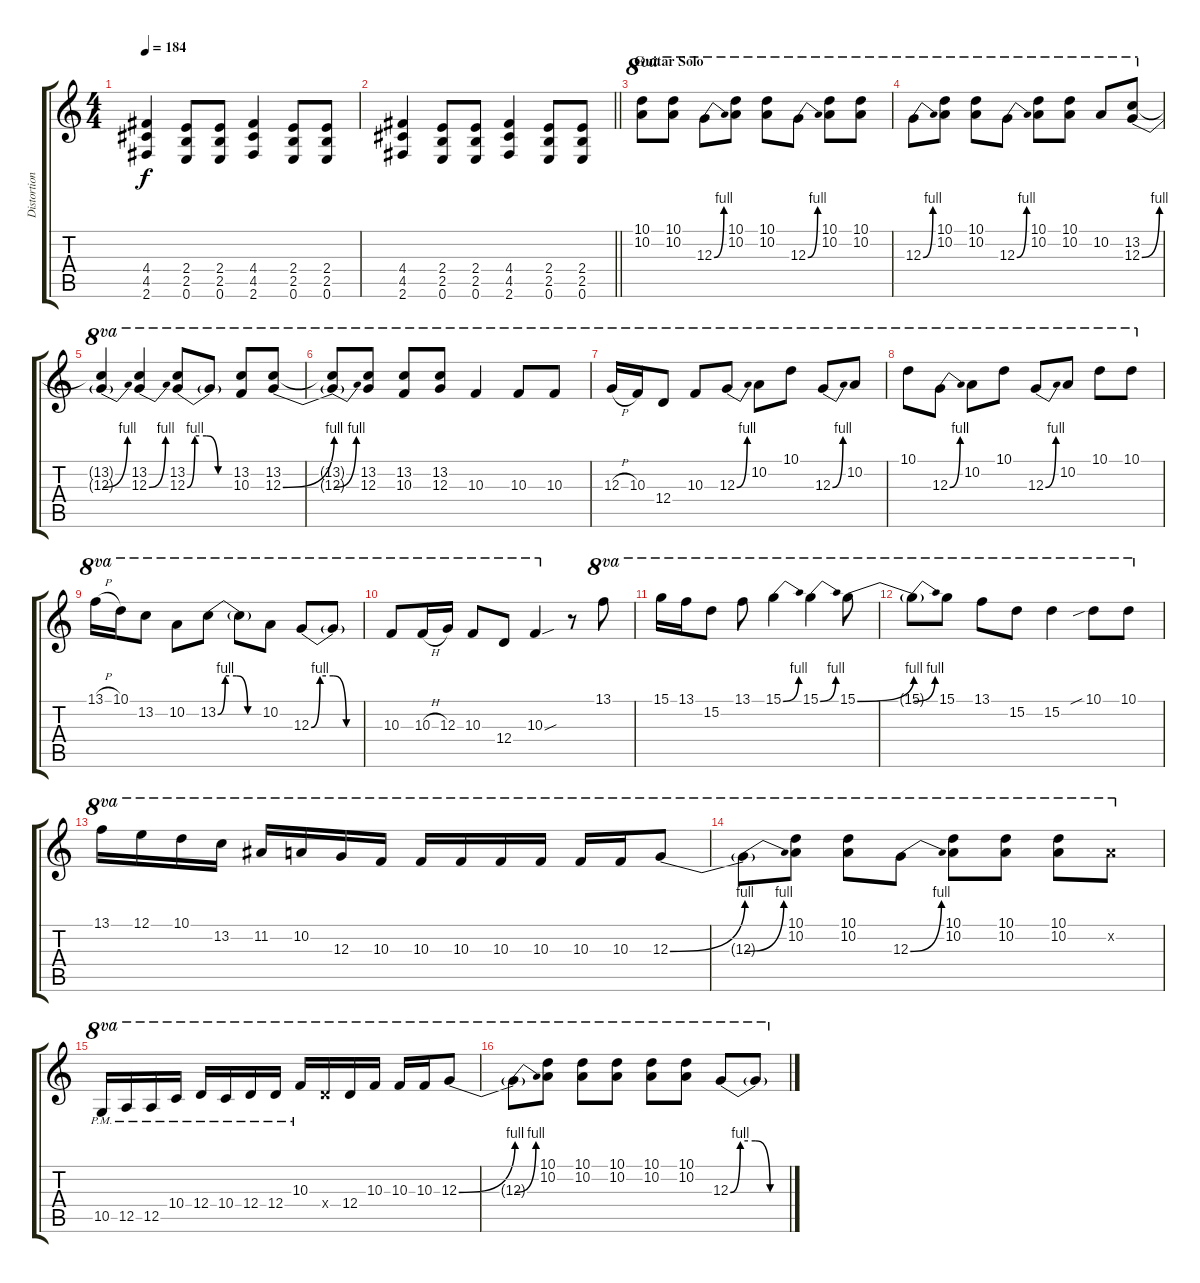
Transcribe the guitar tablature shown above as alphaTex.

\track ("Distortion Guitar" "Distortion") {instrument overdrivenguitar}
\staff {score tabs}
\tuning (E4 B3 G3 D3 A2 E2) {hide}
\ts (4 4)
\tempo 184
\clef g2
\ks c
(4.4 4.5 2.6).4{dy f} (2.4 2.5 0.6).8 (2.4 2.5 0.6).8 (4.4 4.5 2.6).4 (2.4 2.5 0.6).8 (2.4 2.5 0.6).8 |
\barLineRight lightlight
(4.4 4.5 2.6).4 (2.4 2.5 0.6).8 (2.4 2.5 0.6).8 (4.4 4.5 2.6).4 (2.4 2.5 0.6).8 (2.4 2.5 0.6).8 |
\section ("" "Guitar Solo")
(10.1 10.2).8{ot 8va} (10.1 10.2).8{ot 8va} 12.3{be (bend 0 0 60 4)}.8{ot 8va} (10.1 10.2).8{ot 8va} (10.1 10.2).8{ot 8va} 12.3{be (bend 0 0 60 4)}.8{ot 8va} (10.1 10.2).8{ot 8va} (10.1 10.2).8{ot 8va} |
12.3{be (bend 0 0 60 4)}.8{ot 8va} (10.1 10.2).8{ot 8va} (10.1 10.2).8{ot 8va} 12.3{be (bend 0 0 60 4)}.8{ot 8va} (10.1 10.2).8{ot 8va} (10.1 10.2).8{ot 8va} 10.2.8{ot 8va} (13.2 12.3{be (bend 0 0 60 4)}).8{ot 8va} |
(13.2{t} 12.3{be (bend 0 0 60 4) t}).4{ot 8va} (13.2 12.3{be (bend 0 0 60 4)}).4{ot 8va} (13.2 12.3{be (custom 0 0 10 4 25 4 40 0 60 0)}).8{ot 8va} 12.3{t}.8{ot 8va} (13.2 10.3).8{ot 8va} (13.2 12.3{be (bend 0 0 60 4)}).8{ot 8va} |
(13.2{t} 12.3{be (bend 0 0 60 4) t}).8{ot 8va} (13.2 12.3).8{ot 8va} (13.2 10.3).8{ot 8va} (13.2 12.3).8{ot 8va} 10.3.4{ot 8va} 10.3.8{ot 8va} 10.3.8{ot 8va} |
12.3{h}.16{ot 8va} 10.3.16{ot 8va} 12.4.8{ot 8va} 10.3.8{ot 8va} 12.3{be (bend 0 0 60 4)}.8{ot 8va} 10.2.8{ot 8va} 10.1.8{ot 8va} 12.3{be (bend 0 0 60 4)}.8{ot 8va} 10.2.8{ot 8va} |
10.1.8{ot 8va} 12.3{be (bend 0 0 60 4)}.8{ot 8va} 10.2.8{ot 8va} 10.1.8{ot 8va} 12.3{be (bend 0 0 60 4)}.8{ot 8va} 10.2.8{ot 8va} 10.1.8{ot 8va} 10.1.8{ot 8va} |
13.1{h}.16{ot 8va} 10.1.16{ot 8va} 13.2.8{ot 8va} 10.2.8{ot 8va} 13.2{be (custom 0 0 10 4 25 4 40 0 60 0)}.8{ot 8va} 13.2{t}.8{ot 8va} 10.2.8{ot 8va} 12.3{be (custom 0 0 10 4 25 4 40 0 60 0)}.8{ot 8va} 12.3{t}.8{ot 8va} |
10.3.8{ot 8va} 10.3{h}.16{ot 8va} 12.3.16{ot 8va} 10.3.8{ot 8va} 12.4.8{ot 8va} 10.3{sou}.4{ot 8va} r.8 13.1.8{ot 8va} |
15.1.16{ot 8va} 13.1.16{ot 8va} 15.2.8{ot 8va} 13.1.8{ot 8va} 15.1{be (bend 0 0 60 4)}.4{ot 8va} 15.1{be (bend 0 0 60 4)}.4{ot 8va} 15.1{be (bend 0 0 60 4)}.8{ot 8va} |
15.1{be (bend 0 0 60 4) t}.8{ot 8va} 15.1.8{ot 8va} 13.1.8{ot 8va} 15.2.8{ot 8va} 15.2.4{ot 8va} 10.1{sib}.8{ot 8va} 10.1.8{ot 8va} |
13.1.16{ot 8va} 12.1.16{ot 8va} 10.1.16{ot 8va} 13.2.16{ot 8va} 11.2.16{ot 8va} 10.2.16{ot 8va} 12.3.16{ot 8va} 10.3.16{ot 8va} 10.3.16{ot 8va} 10.3.16{ot 8va} 10.3.16{ot 8va} 10.3.16{ot 8va} 10.3.16{ot 8va} 10.3.16{ot 8va} 12.3{be (bend 0 0 60 4)}.8{ot 8va} |
12.3{be (bend 0 0 60 4) t}.8{ot 8va} (10.1 10.2).8{ot 8va} (10.1 10.2).8{ot 8va} 12.3{be (bend 0 0 60 4)}.8{ot 8va} (10.1 10.2).8{ot 8va} (10.1 10.2).8{ot 8va} (10.1 10.2).8{ot 8va} 10.2{x}.8{ot 8va} |
10.5{pm}.16{ot 8va} 12.5{pm}.16{ot 8va} 12.5{pm}.16{ot 8va} 10.4{pm}.16{ot 8va} 12.4{pm}.16{ot 8va} 10.4{pm}.16{ot 8va} 12.4{pm}.16{ot 8va} 12.4{pm}.16{ot 8va} 10.3{pm}.16{ot 8va} 12.4{x}.16{ot 8va} 12.4.16{ot 8va} 10.3.16{ot 8va} 10.3.16{ot 8va} 10.3.16{ot 8va} 12.3{be (bend 0 0 60 4)}.8{ot 8va} |
12.3{be (bend 0 0 60 4) t}.8{ot 8va} (10.1 10.2).8{ot 8va} (10.1 10.2).8{ot 8va} (10.1 10.2).8{ot 8va} (10.1 10.2).8{ot 8va} (10.1 10.2).8{ot 8va} 12.3{be (custom 0 0 10 4 25 4 40 0 60 0)}.8{ot 8va} 12.3{t}.8{ot 8va}
